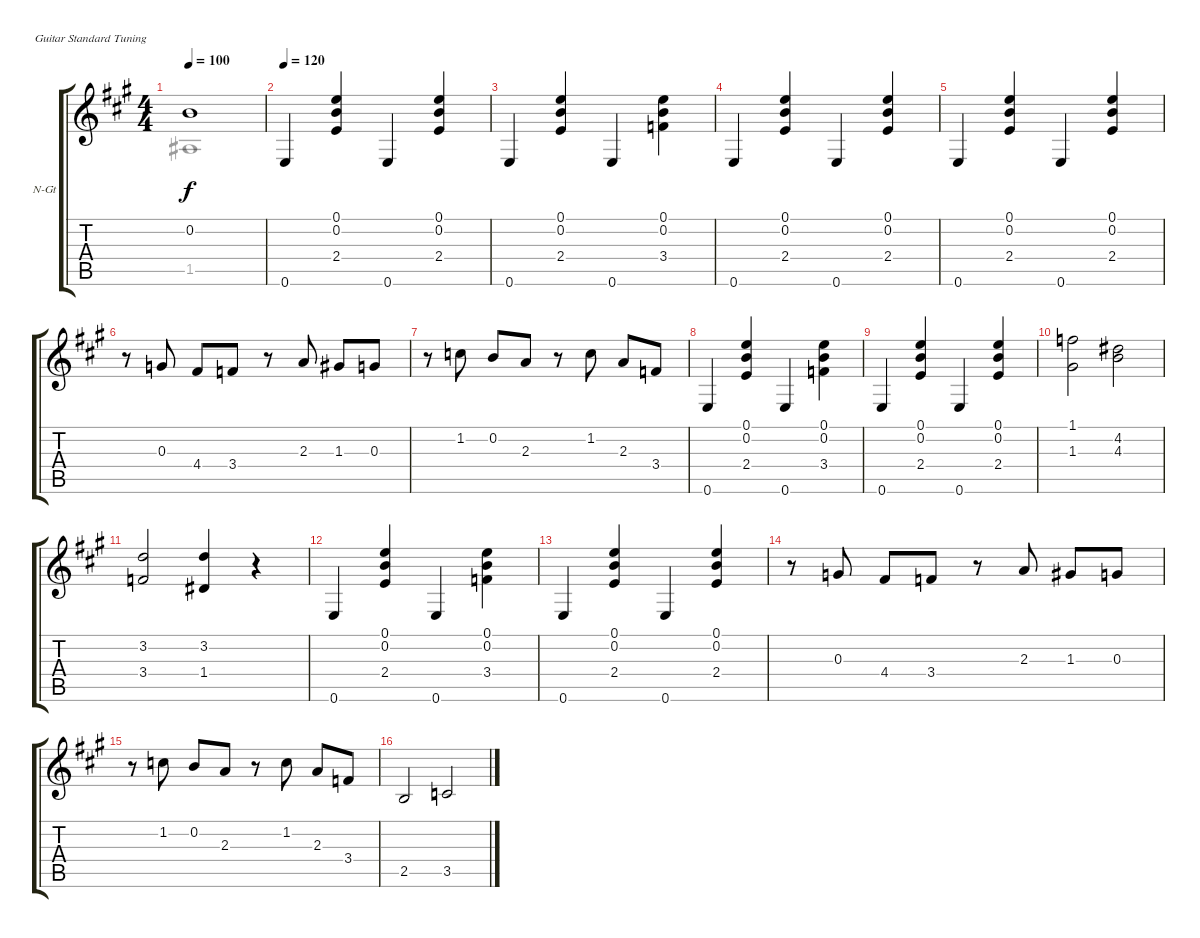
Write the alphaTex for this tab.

\bracketExtendMode groupsimilarinstruments
\firstSystemTrackNameOrientation horizontal
\otherSystemsTrackNameOrientation horizontal
\track ("Guitar 3" "N-Gt") {instrument acousticguitarnylon}
\staff {score tabs}
\tuning (E4 B3 G3 D3 A2 E2)
\voice
\ts (4 4)
\tempo 100
\clef g2
\ks a
0.2.1{dy f} |
\tempo 120
0.6.4 (0.1 0.2 2.4).4 0.6.4 (0.1 0.2 2.4).4 |
0.6.4 (0.1 0.2 2.4).4 0.6.4 (0.1 0.2 3.4).4 |
0.6.4 (0.1 0.2 2.4).4 0.6.4 (0.1 0.2 2.4).4 |
0.6.4 (0.1 0.2 2.4).4 0.6.4 (0.1 0.2 2.4).4 |
r.8 0.3.8 4.4.8 3.4.8 r.8 2.3.8 1.3.8 0.3.8 |
r.8 1.2.8 0.2.8 2.3.8 r.8 1.2.8 2.3.8 3.4.8 |
0.6.4 (0.1 0.2 2.4).4 0.6.4 (0.1 0.2 3.4).4 |
0.6.4 (0.1 0.2 2.4).4 0.6.4 (0.1 0.2 2.4).4 |
(1.1 1.3).2 (4.2 4.3).2 |
(3.2 3.4).2 (3.2 1.4).4 r.4 |
0.6.4 (0.1 0.2 2.4).4 0.6.4 (0.1 0.2 3.4).4 |
0.6.4 (0.1 0.2 2.4).4 0.6.4 (0.1 0.2 2.4).4 |
r.8 0.3.8 4.4.8 3.4.8 r.8 2.3.8 1.3.8 0.3.8 |
r.8 1.2.8 0.2.8 2.3.8 r.8 1.2.8 2.3.8 3.4.8 |
2.5.2 3.5.2
\voice
\clef g2
\ottava regular
\simile none
\ks a
1.5.1{dy f} |
|
|
|
|
|
|
|
|
|
|
|
|
|
|
